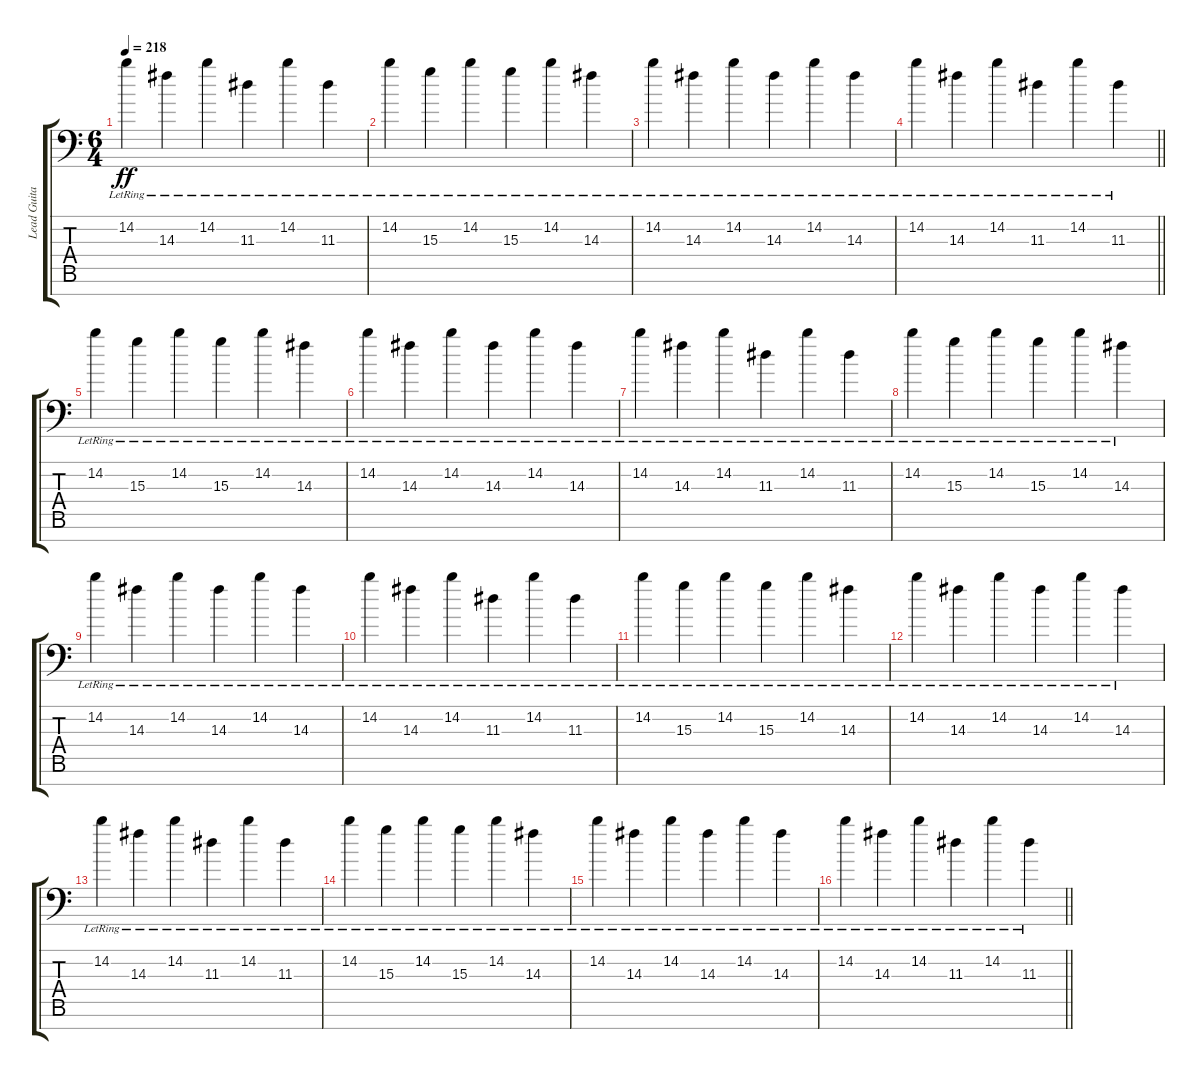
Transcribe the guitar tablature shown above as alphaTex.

\track ("Lead Guitar #1" "Lead Guita") {instrument electricguitarjazz}
\staff {score tabs}
\tuning (D4 A3 E3 D3 A2 E2 A1) {hide}
\ts (6 4)
\tempo 218
\clef f4
\ks c
14.2{lr}.4{dy ff} 14.3{lr}.4 14.2{lr}.4 11.3{lr}.4 14.2{lr}.4 11.3{lr}.4 |
14.2{lr}.4 15.3{lr}.4 14.2{lr}.4 15.3{lr}.4 14.2{lr}.4 14.3{lr}.4 |
14.2{lr}.4 14.3{lr}.4 14.2{lr}.4 14.3{lr}.4 14.2{lr}.4 14.3{lr}.4 |
\barLineRight lightlight
14.2{lr}.4 14.3{lr}.4 14.2{lr}.4 11.3{lr}.4 14.2{lr}.4 11.3{lr}.4 |
\section ("" "")
14.2{lr}.4 15.3{lr}.4 14.2{lr}.4 15.3{lr}.4 14.2{lr}.4 14.3{lr}.4 |
14.2{lr}.4 14.3{lr}.4 14.2{lr}.4 14.3{lr}.4 14.2{lr}.4 14.3{lr}.4 |
14.2{lr}.4 14.3{lr}.4 14.2{lr}.4 11.3{lr}.4 14.2{lr}.4 11.3{lr}.4 |
14.2{lr}.4 15.3{lr}.4 14.2{lr}.4 15.3{lr}.4 14.2{lr}.4 14.3{lr}.4 |
14.2{lr}.4 14.3{lr}.4 14.2{lr}.4 14.3{lr}.4 14.2{lr}.4 14.3{lr}.4 |
14.2{lr}.4 14.3{lr}.4 14.2{lr}.4 11.3{lr}.4 14.2{lr}.4 11.3{lr}.4 |
14.2{lr}.4 15.3{lr}.4 14.2{lr}.4 15.3{lr}.4 14.2{lr}.4 14.3{lr}.4 |
14.2{lr}.4 14.3{lr}.4 14.2{lr}.4 14.3{lr}.4 14.2{lr}.4 14.3{lr}.4 |
14.2{lr}.4 14.3{lr}.4 14.2{lr}.4 11.3{lr}.4 14.2{lr}.4 11.3{lr}.4 |
14.2{lr}.4 15.3{lr}.4 14.2{lr}.4 15.3{lr}.4 14.2{lr}.4 14.3{lr}.4 |
14.2{lr}.4 14.3{lr}.4 14.2{lr}.4 14.3{lr}.4 14.2{lr}.4 14.3{lr}.4 |
\barLineRight lightlight
14.2{lr}.4 14.3{lr}.4 14.2{lr}.4 11.3{lr}.4 14.2{lr}.4 11.3{lr}.4
